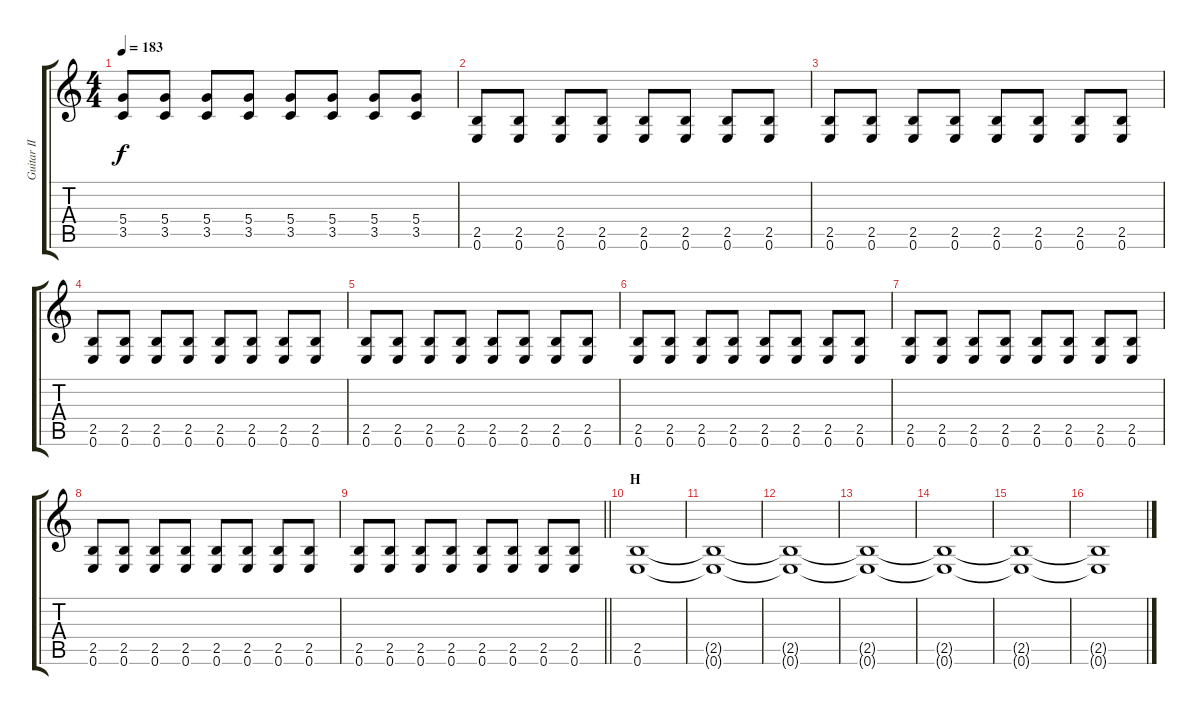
\track ("Guitar II" "Guitar II") {instrument distortionguitar}
\staff {score tabs}
\tuning (E4 B3 G3 D3 A2 E2) {hide}
\ts (4 4)
\tempo 183
\clef g2
\ks c
(5.4 3.5).8{dy f} (5.4 3.5).8 (5.4 3.5).8 (5.4 3.5).8 (5.4 3.5).8 (5.4 3.5).8 (5.4 3.5).8 (5.4 3.5).8 |
(2.5 0.6).8 (2.5 0.6).8 (2.5 0.6).8 (2.5 0.6).8 (2.5 0.6).8 (2.5 0.6).8 (2.5 0.6).8 (2.5 0.6).8 |
(2.5 0.6).8 (2.5 0.6).8 (2.5 0.6).8 (2.5 0.6).8 (2.5 0.6).8 (2.5 0.6).8 (2.5 0.6).8 (2.5 0.6).8 |
(2.5 0.6).8 (2.5 0.6).8 (2.5 0.6).8 (2.5 0.6).8 (2.5 0.6).8 (2.5 0.6).8 (2.5 0.6).8 (2.5 0.6).8 |
(2.5 0.6).8 (2.5 0.6).8 (2.5 0.6).8 (2.5 0.6).8 (2.5 0.6).8 (2.5 0.6).8 (2.5 0.6).8 (2.5 0.6).8 |
(2.5 0.6).8 (2.5 0.6).8 (2.5 0.6).8 (2.5 0.6).8 (2.5 0.6).8 (2.5 0.6).8 (2.5 0.6).8 (2.5 0.6).8 |
(2.5 0.6).8 (2.5 0.6).8 (2.5 0.6).8 (2.5 0.6).8 (2.5 0.6).8 (2.5 0.6).8 (2.5 0.6).8 (2.5 0.6).8 |
(2.5 0.6).8 (2.5 0.6).8 (2.5 0.6).8 (2.5 0.6).8 (2.5 0.6).8 (2.5 0.6).8 (2.5 0.6).8 (2.5 0.6).8 |
\barLineRight lightlight
(2.5 0.6).8 (2.5 0.6).8 (2.5 0.6).8 (2.5 0.6).8 (2.5 0.6).8 (2.5 0.6).8 (2.5 0.6).8 (2.5 0.6).8 |
\section ("" "H")
(2.5 0.6).1 |
(2.5{t} 0.6{t}).1 |
(2.5{t} 0.6{t}).1 |
(2.5{t} 0.6{t}).1 |
(2.5{t} 0.6{t}).1 |
(2.5{t} 0.6{t}).1 |
(2.5{t} 0.6{t}).1
